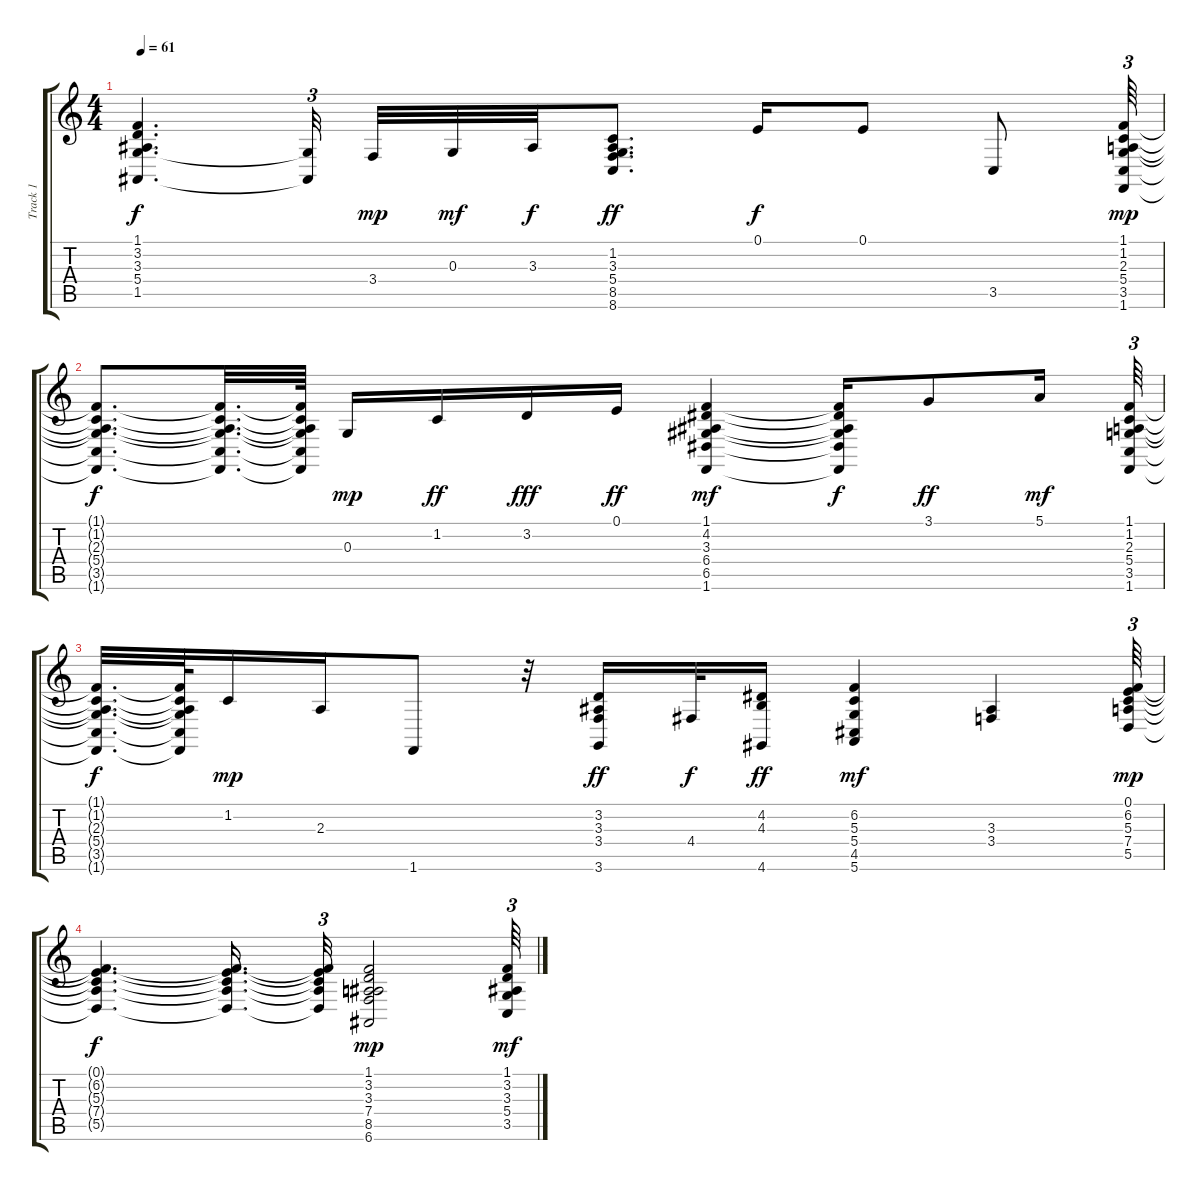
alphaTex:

\track ("Track 1" "Track 1") {instrument acousticgrandpiano}
\staff {score tabs}
\tuning (E4 B3 G3 D3 A2 E2) {hide}
\ts (4 4)
\tempo 61
\clef g2
\ks c
(1.1{t} 3.2{t} 3.3{t} 5.4{t} 1.5{t}).4{d dy f} (5.4{t} 1.5{t}).32{tu (3 2) beam splitsecondary} 3.4.32{dy mp} 0.3.32{dy mf} 3.3.32{dy f} (1.2 3.3 5.4 8.5 8.6).8{d dy ff} 0.1.16{dy f} 0.1.8 3.5.8 (1.1 1.2 2.3 5.4 3.5 1.6).64{tu (3 2) dy mp} |
(1.1{t} 1.2{t} 2.3{t} 5.4{t} 3.5{t} 1.6{t}).8{d dy f} (1.1{t} 1.2{t} 2.3{t} 5.4{t} 3.5{t} 1.6{t}).32{d} (1.1{t} 1.2{t} 2.3{t} 5.4{t} 3.5{t} 1.6{t}).64 0.3.16{dy mp} 1.2.16{dy ff} 3.2.16{dy fff} 0.1.16{dy ff} (1.1 4.2 3.3 6.4 6.5 1.6).4{dy mf} (1.1{t} 4.2{t} 3.3{t} 6.4{t} 6.5{t} 1.6{t}).16{dy f} 3.1.8{dy ff} 5.1.16{dy mf} (1.1 1.2 2.3 5.4 3.5 1.6).64{tu (3 2)} |
(1.1{t} 1.2{t} 2.3{t} 5.4{t} 3.5{t} 1.6{t}).32{d dy f} (1.1{t} 1.2{t} 2.3{t} 5.4{t} 3.5{t} 1.6{t}).64 1.2.16{dy mp} 2.3.16 1.6.8 r.32 (3.2 3.3 3.4 3.6).16{dy ff} 4.4.32{dy f} (4.2 4.3 4.6).16{dy ff} (6.2 5.3 5.4 4.5 5.6).4{dy mf} (3.3 3.4).4 (0.1 6.2 5.3 7.4 5.5).64{tu (3 2) dy mp} |
(0.1{t} 6.2{t} 5.3{t} 7.4{t} 5.5{t}).4{d dy f} (0.1{t} 6.2{t} 5.3{t} 7.4{t} 5.5{t}).16{d} (0.1{t} 6.2{t} 5.3{t} 7.4{t} 5.5{t}).32{tu (3 2)} (1.1 3.2 3.3 7.4 8.5 6.6).2{dy mp} (1.1 3.2 3.3 5.4 3.5).64{tu (3 2) dy mf}
